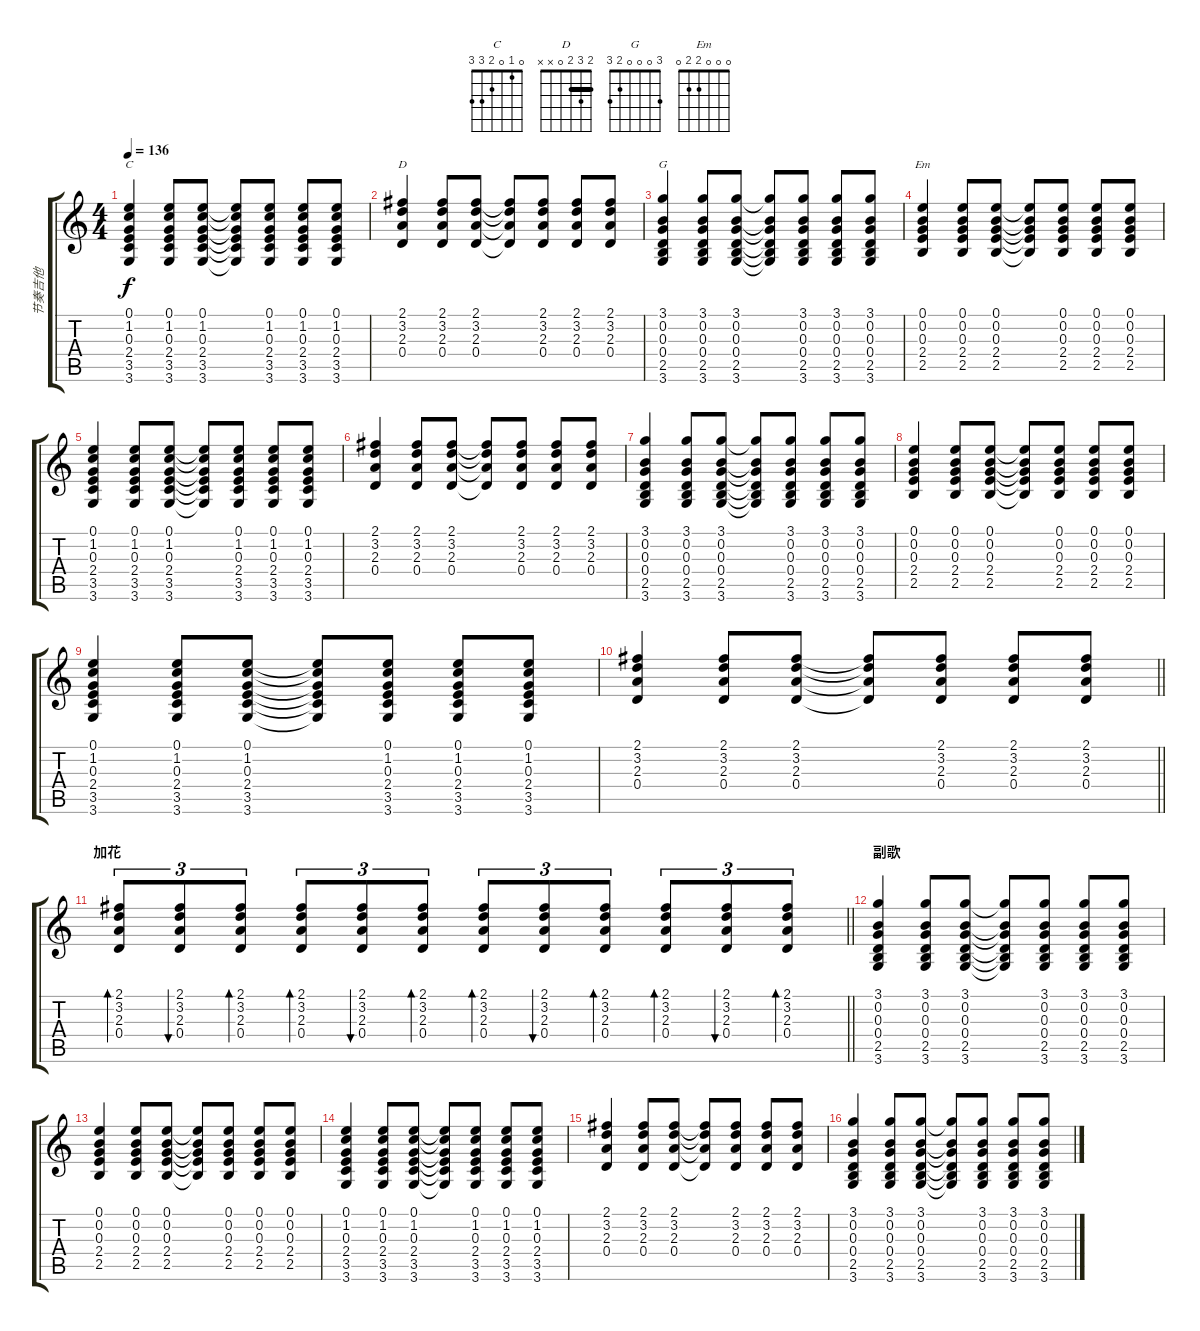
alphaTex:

\track ("节奏吉他" "节奏吉他") {instrument acousticguitarsteel}
\staff {score tabs}
\tuning (E4 B3 G3 D3 A2 E2) {hide}
\chord ("C" 0 1 0 2 3 3)
\chord ("D" 2 3 2 0 x x) {barre 2}
\chord ("G" 3 0 0 0 2 3)
\chord ("Em" 0 0 0 2 2 0)
\ts (4 4)
\tempo 136
\clef g2
\ks c
(0.1 1.2 0.3 2.4 3.5 3.6).4{ch "C" dy f} (0.1 1.2 0.3 2.4 3.5 3.6).8 (0.1 1.2 0.3 2.4 3.5 3.6).8 (0.1{t} 1.2{t} 0.3{t} 2.4{t} 3.5{t} 3.6{t}).8 (0.1 1.2 0.3 2.4 3.5 3.6).8 (0.1 1.2 0.3 2.4 3.5 3.6).8 (0.1 1.2 0.3 2.4 3.5 3.6).8 |
(2.1 3.2 2.3 0.4).4{ch "D"} (2.1 3.2 2.3 0.4).8 (2.1 3.2 2.3 0.4).8 (2.1{t} 3.2{t} 2.3{t} 0.4{t}).8 (2.1 3.2 2.3 0.4).8 (2.1 3.2 2.3 0.4).8 (2.1 3.2 2.3 0.4).8 |
(3.1 0.2 0.3 0.4 2.5 3.6).4{ch "G"} (3.1 0.2 0.3 0.4 2.5 3.6).8 (3.1 0.2 0.3 0.4 2.5 3.6).8 (3.1{t} 0.2{t} 0.3{t} 0.4{t} 2.5{t} 3.6{t}).8 (3.1 0.2 0.3 0.4 2.5 3.6).8 (3.1 0.2 0.3 0.4 2.5 3.6).8 (3.1 0.2 0.3 0.4 2.5 3.6).8 |
(0.1 0.2 0.3 2.4 2.5).4{ch "Em"} (0.1 0.2 0.3 2.4 2.5).8 (0.1 0.2 0.3 2.4 2.5).8 (0.1{t} 0.2{t} 0.3{t} 2.4{t} 2.5{t}).8 (0.1 0.2 0.3 2.4 2.5).8 (0.1 0.2 0.3 2.4 2.5).8 (0.1 0.2 0.3 2.4 2.5).8 |
(0.1 1.2 0.3 2.4 3.5 3.6).4 (0.1 1.2 0.3 2.4 3.5 3.6).8 (0.1 1.2 0.3 2.4 3.5 3.6).8 (0.1{t} 1.2{t} 0.3{t} 2.4{t} 3.5{t} 3.6{t}).8 (0.1 1.2 0.3 2.4 3.5 3.6).8 (0.1 1.2 0.3 2.4 3.5 3.6).8 (0.1 1.2 0.3 2.4 3.5 3.6).8 |
(2.1 3.2 2.3 0.4).4 (2.1 3.2 2.3 0.4).8 (2.1 3.2 2.3 0.4).8 (2.1{t} 3.2{t} 2.3{t} 0.4{t}).8 (2.1 3.2 2.3 0.4).8 (2.1 3.2 2.3 0.4).8 (2.1 3.2 2.3 0.4).8 |
(3.1 0.2 0.3 0.4 2.5 3.6).4 (3.1 0.2 0.3 0.4 2.5 3.6).8 (3.1 0.2 0.3 0.4 2.5 3.6).8 (3.1{t} 0.2{t} 0.3{t} 0.4{t} 2.5{t} 3.6{t}).8 (3.1 0.2 0.3 0.4 2.5 3.6).8 (3.1 0.2 0.3 0.4 2.5 3.6).8 (3.1 0.2 0.3 0.4 2.5 3.6).8 |
(0.1 0.2 0.3 2.4 2.5).4 (0.1 0.2 0.3 2.4 2.5).8 (0.1 0.2 0.3 2.4 2.5).8 (0.1{t} 0.2{t} 0.3{t} 2.4{t} 2.5{t}).8 (0.1 0.2 0.3 2.4 2.5).8 (0.1 0.2 0.3 2.4 2.5).8 (0.1 0.2 0.3 2.4 2.5).8 |
(0.1 1.2 0.3 2.4 3.5 3.6).4 (0.1 1.2 0.3 2.4 3.5 3.6).8 (0.1 1.2 0.3 2.4 3.5 3.6).8 (0.1{t} 1.2{t} 0.3{t} 2.4{t} 3.5{t} 3.6{t}).8 (0.1 1.2 0.3 2.4 3.5 3.6).8 (0.1 1.2 0.3 2.4 3.5 3.6).8 (0.1 1.2 0.3 2.4 3.5 3.6).8 |
\barLineRight lightlight
(2.1 3.2 2.3 0.4).4 (2.1 3.2 2.3 0.4).8 (2.1 3.2 2.3 0.4).8 (2.1{t} 3.2{t} 2.3{t} 0.4{t}).8 (2.1 3.2 2.3 0.4).8 (2.1 3.2 2.3 0.4).8 (2.1 3.2 2.3 0.4).8 |
\section ("" "加花")
\barLineRight lightlight
(2.1 3.2 2.3 0.4).8{tu (3 2) bd 30} (2.1 3.2 2.3 0.4).8{tu (3 2) bu 30} (2.1 3.2 2.3 0.4).8{tu (3 2) bd 30} (2.1 3.2 2.3 0.4).8{tu (3 2) bd 30} (2.1 3.2 2.3 0.4).8{tu (3 2) bu 30} (2.1 3.2 2.3 0.4).8{tu (3 2) bd 30} (2.1 3.2 2.3 0.4).8{tu (3 2) bd 30} (2.1 3.2 2.3 0.4).8{tu (3 2) bu 30} (2.1 3.2 2.3 0.4).8{tu (3 2) bd 30} (2.1 3.2 2.3 0.4).8{tu (3 2) bd 30} (2.1 3.2 2.3 0.4).8{tu (3 2) bu 30} (2.1 3.2 2.3 0.4).8{tu (3 2) bd 30} |
\section ("" "副歌")
(3.1 0.2 0.3 0.4 2.5 3.6).4 (3.1 0.2 0.3 0.4 2.5 3.6).8 (3.1 0.2 0.3 0.4 2.5 3.6).8 (3.1{t} 0.2{t} 0.3{t} 0.4{t} 2.5{t} 3.6{t}).8 (3.1 0.2 0.3 0.4 2.5 3.6).8 (3.1 0.2 0.3 0.4 2.5 3.6).8 (3.1 0.2 0.3 0.4 2.5 3.6).8 |
(0.1 0.2 0.3 2.4 2.5).4 (0.1 0.2 0.3 2.4 2.5).8 (0.1 0.2 0.3 2.4 2.5).8 (0.1{t} 0.2{t} 0.3{t} 2.4{t} 2.5{t}).8 (0.1 0.2 0.3 2.4 2.5).8 (0.1 0.2 0.3 2.4 2.5).8 (0.1 0.2 0.3 2.4 2.5).8 |
(0.1 1.2 0.3 2.4 3.5 3.6).4 (0.1 1.2 0.3 2.4 3.5 3.6).8 (0.1 1.2 0.3 2.4 3.5 3.6).8 (0.1{t} 1.2{t} 0.3{t} 2.4{t} 3.5{t} 3.6{t}).8 (0.1 1.2 0.3 2.4 3.5 3.6).8 (0.1 1.2 0.3 2.4 3.5 3.6).8 (0.1 1.2 0.3 2.4 3.5 3.6).8 |
(2.1 3.2 2.3 0.4).4 (2.1 3.2 2.3 0.4).8 (2.1 3.2 2.3 0.4).8 (2.1{t} 3.2{t} 2.3{t} 0.4{t}).8 (2.1 3.2 2.3 0.4).8 (2.1 3.2 2.3 0.4).8 (2.1 3.2 2.3 0.4).8 |
(3.1 0.2 0.3 0.4 2.5 3.6).4 (3.1 0.2 0.3 0.4 2.5 3.6).8 (3.1 0.2 0.3 0.4 2.5 3.6).8 (3.1{t} 0.2{t} 0.3{t} 0.4{t} 2.5{t} 3.6{t}).8 (3.1 0.2 0.3 0.4 2.5 3.6).8 (3.1 0.2 0.3 0.4 2.5 3.6).8 (3.1 0.2 0.3 0.4 2.5 3.6).8
